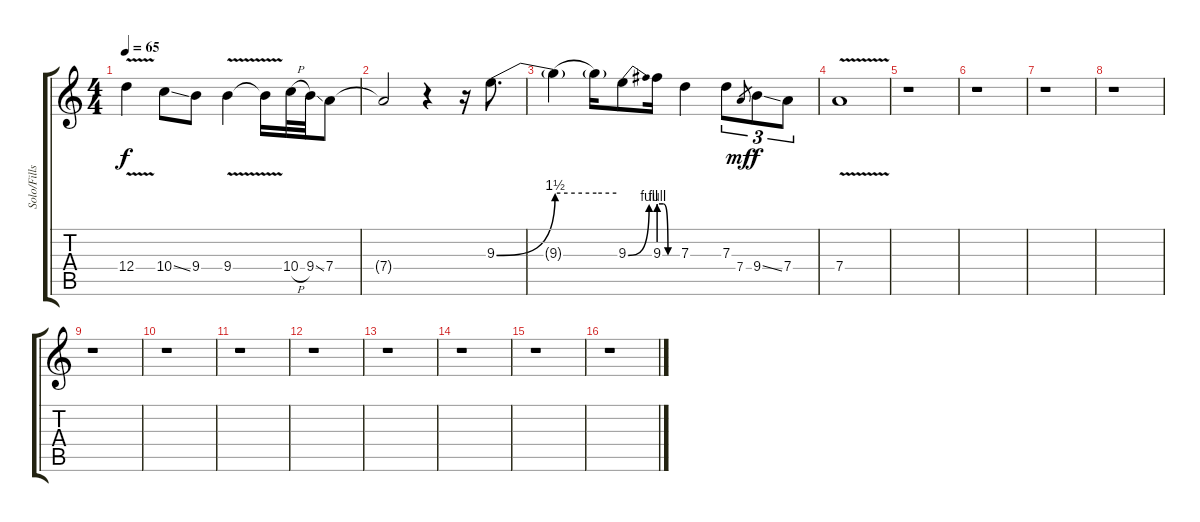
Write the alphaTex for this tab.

\track ("Solo/Fills" "Solo/Fills") {instrument distortionguitar}
\staff {score tabs}
\tuning (E4 B3 G3 D3 A2 E2) {hide}
\ts (4 4)
\tempo 65
\clef g2
\ks c
12.4{v}.4{dy f} 10.4{ss}.8 9.4.8 9.4{v}.4 9.4{v t}.16 10.4{h}.32 9.4{ss}.32 7.4.8 |
7.4{t}.2 r.4 r.16 9.3{be (bend 0 0 60 6)}.8{d} |
9.3{be (hold 0 6 60 6) t}.4 9.3{be (hold 0 6 60 6) t}.16 9.3{be (bend 0 0 60 4)}.8 9.3{be (custom 0 4 15 4 30 0 60 0)}.16 7.3.4 7.3.8{tu (3 2)} 7.4.8{gr dy mf} 9.4{ss}.8{tu (3 2) dy f} 7.4.8{tu (3 2)} |
7.4{v}.1 |
r.1 |
r.1 |
r.1 |
r.1 |
r.1 |
r.1 |
r.1 |
r.1 |
r.1 |
r.1 |
r.1 |
r.1
